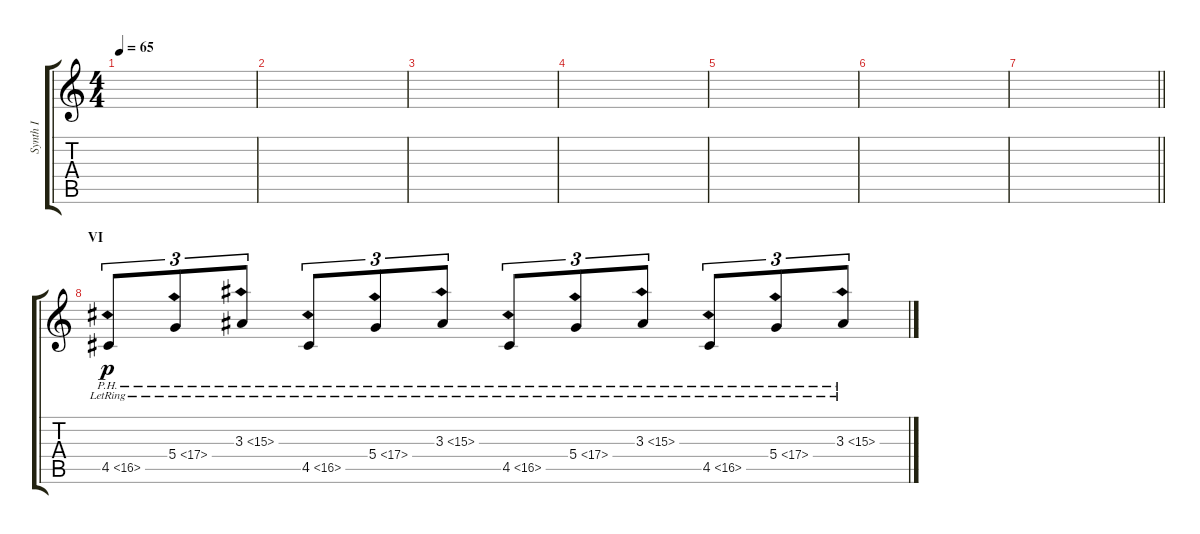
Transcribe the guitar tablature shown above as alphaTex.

\track ("Synth I" "Synth I") {instrument acousticguitarnylon}
\staff {score tabs}
\tuning (E4 B3 G3 D3 A2 E2) {hide}
\ts (4 4)
\tempo 65
\clef g2
\ks c
|
|
|
|
|
|
\barLineRight lightlight
|
\section ("" "VI")
4.5{ph 12 lr}.8{tu (3 2) dy p} 5.4{ph 12 lr}.8{tu (3 2)} 3.3{ph 12 lr}.8{tu (3 2)} 4.5{ph 12 lr}.8{tu (3 2)} 5.4{ph 12 lr}.8{tu (3 2)} 3.3{ph 12 lr}.8{tu (3 2)} 4.5{ph 12 lr}.8{tu (3 2)} 5.4{ph 12 lr}.8{tu (3 2)} 3.3{ph 12 lr}.8{tu (3 2)} 4.5{ph 12 lr}.8{tu (3 2)} 5.4{ph 12 lr}.8{tu (3 2)} 3.3{ph 12 lr}.8{tu (3 2)}
